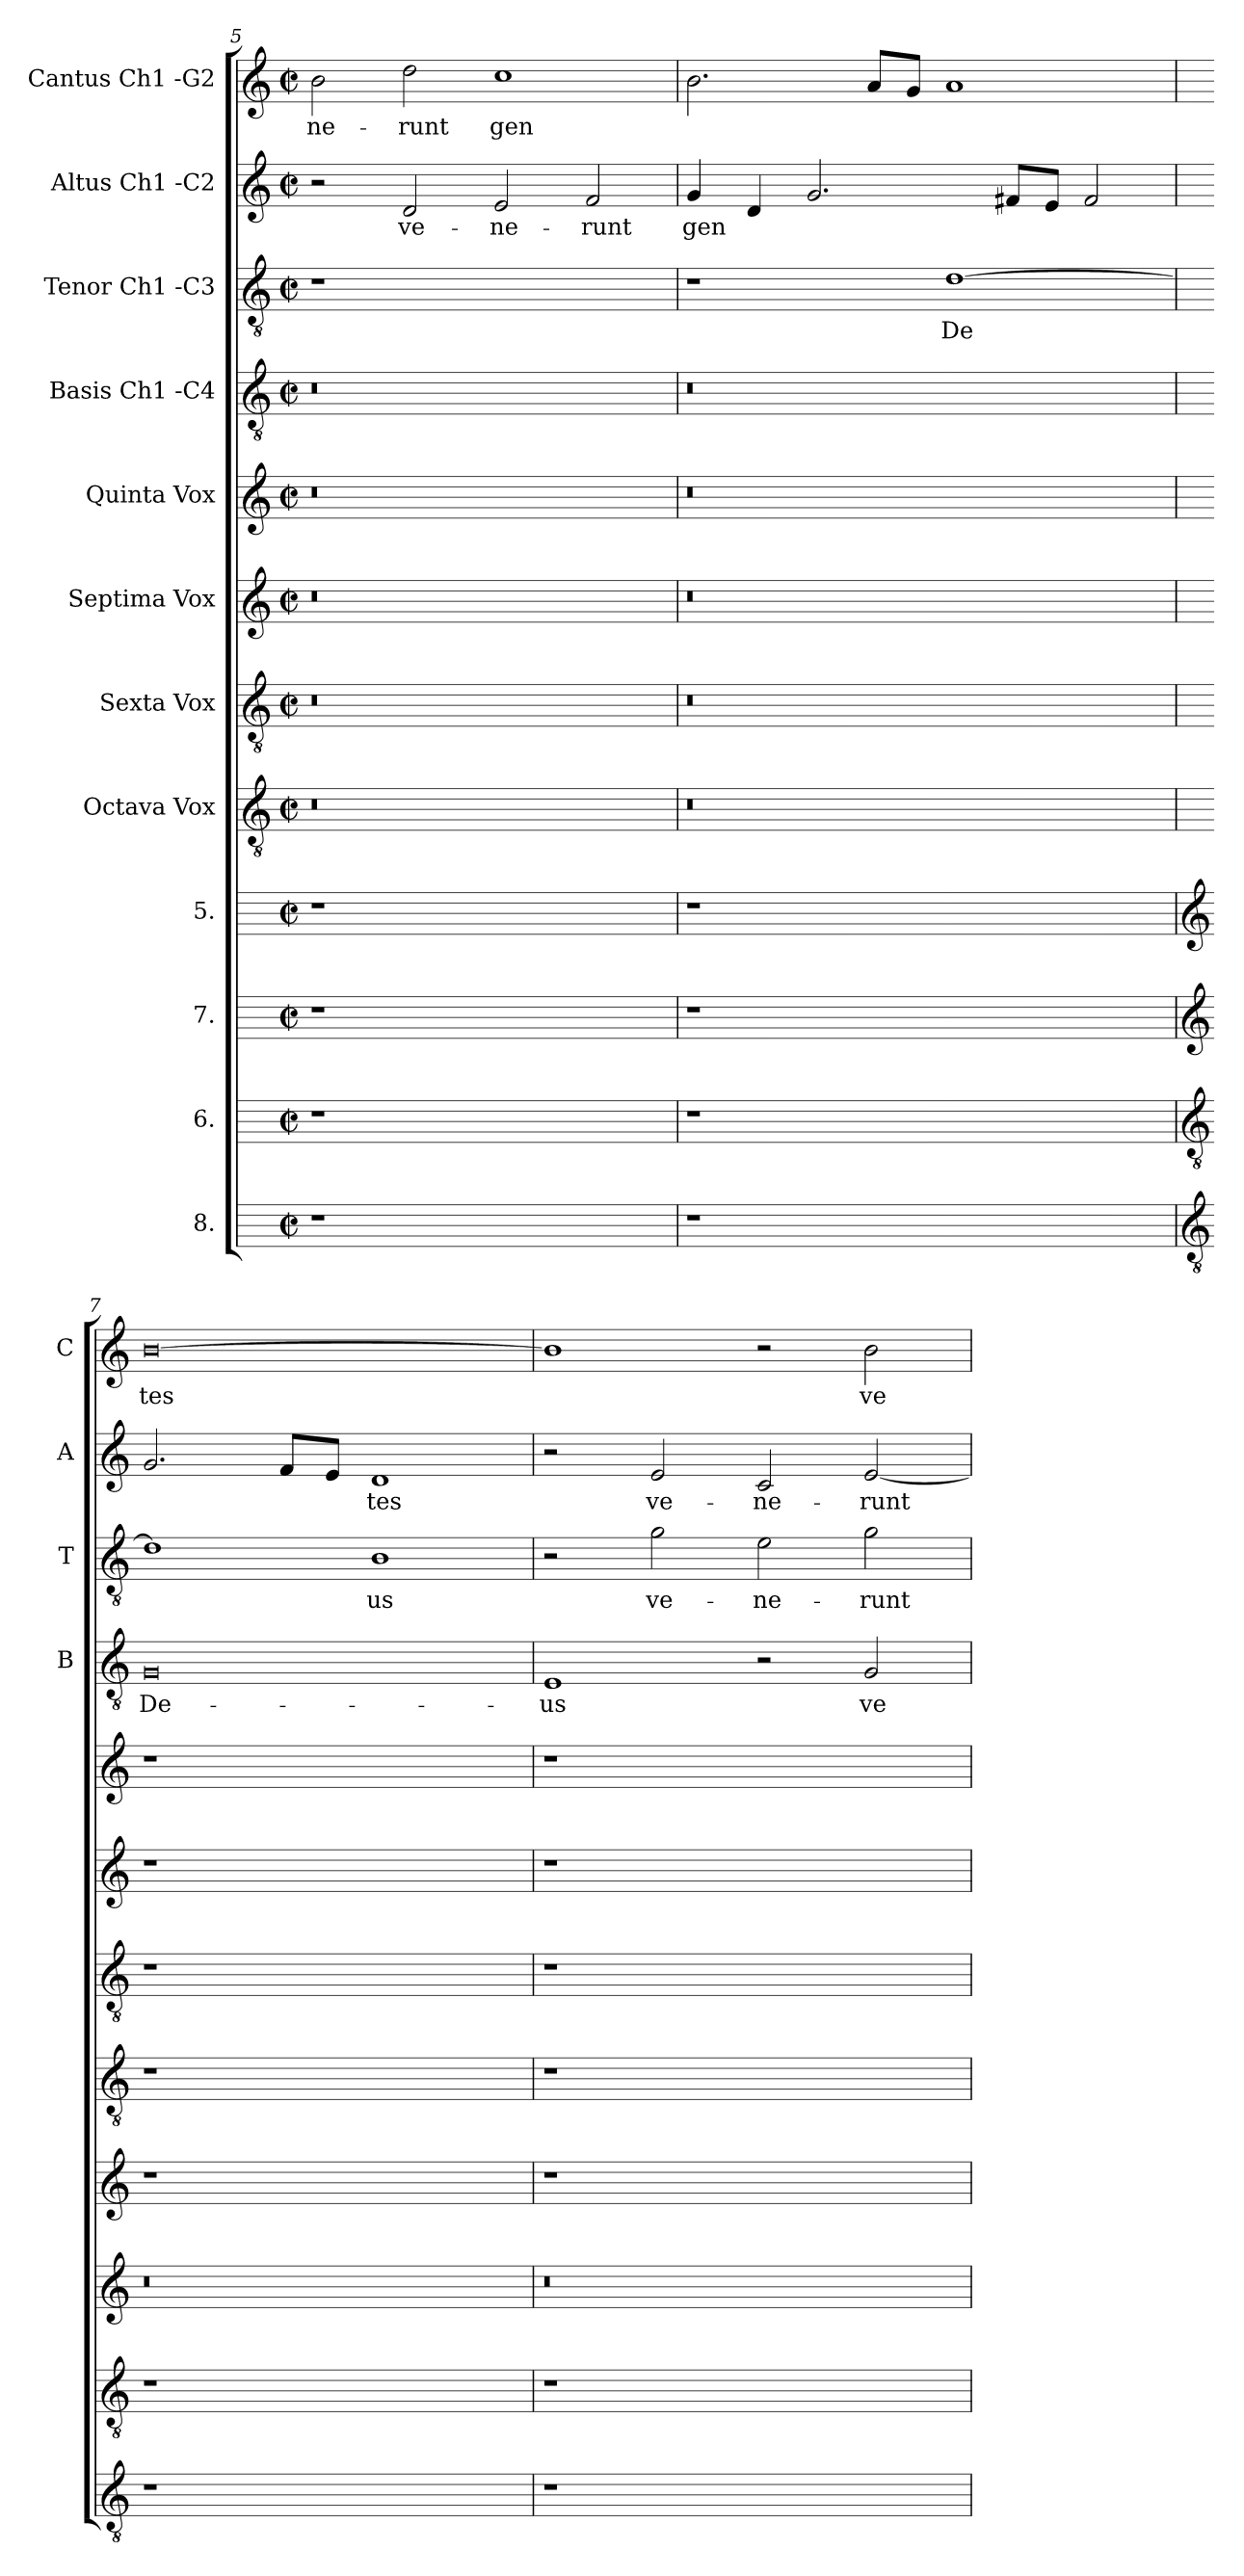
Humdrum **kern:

**kern	**kern	**kern	**kern	**kern	**kern	**kern	**kern	**kern	**text	**kern	**text	**kern	**text	**kern	**text
*part12	*part11	*part10	*part9	*part8	*part7	*part6	*part5	*part4	*part4	*part3	*part3	*part2	*part2	*part1	*part1
*staff12	*staff11	*staff10	*staff9	*staff8	*staff7	*staff6	*staff5	*staff4	*staff4	*staff3	*staff3	*staff2	*staff2	*staff1	*staff1
*I"8.	*I"6.	*I"7.	*I"5.	*I"Octava  Vox	*I"Sexta  Vox	*I"Septima  Vox	*I"Quinta  Vox	*I"Basis  Ch1 -C4	*	*I"Tenor  Ch1 -C3	*	*I"Altus  Ch1 -C2	*	*I"Cantus  Ch1 -G2	*
*	*	*	*	*	*	*	*	*I'B	*	*I'T	*	*I'A	*	*I'C	*
*	*	*	*	*clefGv2	*clefGv2	*clefG2	*clefG2	*clefGv2	*	*clefGv2	*	*clefG2	*	*clefG2	*
*k[]	*k[]	*k[]	*k[]	*k[]	*k[]	*k[]	*k[]	*k[]	*	*k[]	*	*k[]	*	*k[]	*
*C:	*C:	*C:	*C:	*C:	*C:	*C:	*C:	*C:	*	*C:	*	*C:	*	*C:	*
*M2/2	*M2/2	*M2/2	*M2/2	*M2/2	*M2/2	*M2/2	*M2/2	*M2/2	*	*M2/2	*	*M2/2	*	*M2/2	*
*met(c|)	*met(c|)	*met(c|)	*met(c|)	*met(c|)	*met(c|)	*met(c|)	*met(c|)	*met(c|)	*	*met(c|)	*	*met(c|)	*	*met(c|)	*
=5	=5	=5	=5	=5	=5	=5	=5	=5	=5	=5	=5	=5	=5	=5	=5
!	!	!	!	!	!	!	!	!	!	!	!	!	!	!	!LO:LY:b:cj
1r	1r	1r	1r	0r	0r	0r	0r	0r	.	1r	.	2r	.	2b\	-ne-
!	!	!	!	!	!	!	!	!	!	!	!	!	!LO:LY:b:cj	!	!LO:LY:b:cj
.	.	.	.	.	.	.	.	.	.	.	.	2d/	ve-	2dd\	-runt
!	!	!	!	!	!	!	!	!	!	!	!	!	!LO:LY:b:cj	!	!LO:LY:b:cj
1ryy	1ryy	1ryy	1ryy	.	.	.	.	.	.	1ryy	.	2e/	-ne-	1cc	gen-
!	!	!	!	!	!	!	!	!	!	!	!	!	!LO:LY:b:cj	!	!
.	.	.	.	.	.	.	.	.	.	.	.	2f/	-runt	.	.
=6	=6	=6	=6	=6	=6	=6	=6	=6	=6	=6	=6	=6	=6	=6	=6
!	!	!	!	!	!	!	!	!	!	!	!	!	!LO:LY:b:cj	!	!LO:LY:b:cj
1r	1r	1r	1r	0r	0r	0r	0r	0r	.	1r	.	4g/	gen-	2.b\	--
!	!	!	!	!	!	!	!	!	!	!	!	!	!LO:LY:b:cj	!	!
.	.	.	.	.	.	.	.	.	.	.	.	4d/	--	.	.
!	!	!	!	!	!	!	!	!	!	!	!	!	!LO:LY:b:cj	!	!
.	.	.	.	.	.	.	.	.	.	.	.	2.g/	--	.	.
!	!	!	!	!	!	!	!	!	!	!	!	!	!	!	!LO:LY:b:cj
.	.	.	.	.	.	.	.	.	.	.	.	.	.	8a/L	--
!	!	!	!	!	!	!	!	!	!	!	!	!	!	!	!LO:LY:b:cj
.	.	.	.	.	.	.	.	.	.	.	.	.	.	8g/J	--
!	!	!	!	!	!	!	!	!	!	!	!LO:LY:b:cj	!	!	!	!LO:LY:b:cj
1ryy	1ryy	1ryy	1ryy	.	.	.	.	.	.	[<1d	De-	.	.	1a	--
!	!	!	!	!	!	!	!	!	!	!	!	!	!LO:LY:b:cj	!	!
.	.	.	.	.	.	.	.	.	.	.	.	8f#X/L	--	.	.
!	!	!	!	!	!	!	!	!	!	!	!	!	!LO:LY:b:cj	!	!
.	.	.	.	.	.	.	.	.	.	.	.	8e/J	--	.	.
!	!	!	!	!	!	!	!	!	!	!	!	!	!LO:LY:b:cj	!	!
.	.	.	.	.	.	.	.	.	.	.	.	2f#/	--	.	.
!!LO:PB:g=z
=7	=7	=7	=7	=7	=7	=7	=7	=7	=7	=7	=7	=7	=7	=7	=7
*clefGv2	*clefGv2	*clefG2	*clefG2	*	*	*	*	*	*	*	*	*	*	*	*
!	!	!	!	!	!	!	!	!	!LO:LY:b:cj	!	!LO:LY:b:cj	!	!LO:LY:b:cj	!	!LO:LY:b:cj
1r	1r	0r	1r	1r	1r	1r	1r	0G	De-	1d]	--	2.g/	--	[>0b	-tes
!	!	!	!	!	!	!	!	!	!	!	!	!	!LO:LY:b:cj	!	!
.	.	.	.	.	.	.	.	.	.	.	.	8f/L	--	.	.
!	!	!	!	!	!	!	!	!	!	!	!	!	!LO:LY:b:cj	!	!
.	.	.	.	.	.	.	.	.	.	.	.	8e/J	--	.	.
!	!	!	!	!	!	!	!	!	!	!	!LO:LY:b:cj	!	!LO:LY:b:cj	!	!
1ryy	1ryy	.	1ryy	1ryy	1ryy	1ryy	1ryy	.	.	1B	-us	1d	-tes	.	.
=8	=8	=8	=8	=8	=8	=8	=8	=8	=8	=8	=8	=8	=8	=8	=8
!	!	!	!	!	!	!	!	!	!LO:LY:b:cj	!	!	!	!	!	!LO:LY:b:cj
1r	1r	0r	1r	1r	1r	1r	1r	1E	-us	2r	.	2r	.	1b]	.
!	!	!	!	!	!	!	!	!	!	!	!LO:LY:b:cj	!	!LO:LY:b:cj	!	!
.	.	.	.	.	.	.	.	.	.	2g\	ve-	2e/	ve-	.	.
!	!	!	!	!	!	!	!	!	!	!	!LO:LY:b:cj	!	!LO:LY:b:cj	!	!
1ryy	1ryy	.	1ryy	1ryy	1ryy	1ryy	1ryy	2r	.	2e\	-ne-	2c/	-ne-	2r	.
!	!	!	!	!	!	!	!	!	!LO:LY:b:cj	!	!LO:LY:b:cj	!	!LO:LY:b:cj	!	!LO:LY:b:cj
.	.	.	.	.	.	.	.	2G/	ve-	2g\	-runt	[<2e/	-runt	2b\	ve-
=	=	=	=	=	=	=	=	=	=	=	=	=	=	=	=
*-	*-	*-	*-	*-	*-	*-	*-	*-	*-	*-	*-	*-	*-	*-	*-
